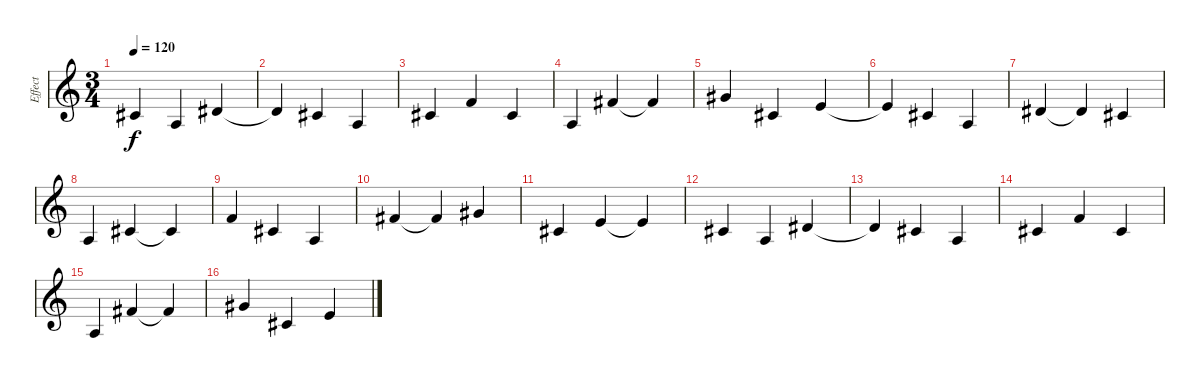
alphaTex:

\track ("Effect" "Effect") {instrument seashore}
\staff {score}
\tuning (E4 B3 G3 D3 A2 E2) {hide}
\ts (3 4)
\tempo 120
\clef g2
\ks c
2.2.4{dy f} 2.3.4 4.2.4 |
4.2{t}.4 2.2.4 2.3.4 |
2.2.4 10.3.4 2.2.4 |
2.3.4 2.1.4 2.1{t}.4 |
9.2.4 2.2.4 0.1.4 |
0.1{t}.4 2.2.4 2.3.4 |
4.2.4 4.2{t}.4 2.2.4 |
2.3.4 2.2.4 2.2{t}.4 |
10.3.4 2.2.4 2.3.4 |
2.1.4 2.1{t}.4 9.2.4 |
2.2.4 0.1.4 0.1{t}.4 |
2.2.4 2.3.4 4.2.4 |
4.2{t}.4 2.2.4 2.3.4 |
2.2.4 10.3.4 2.2.4 |
2.3.4 2.1.4 2.1{t}.4{volume 12} |
9.2.4{volume 12} 2.2.4{volume 11} 0.1.4{volume 10}
